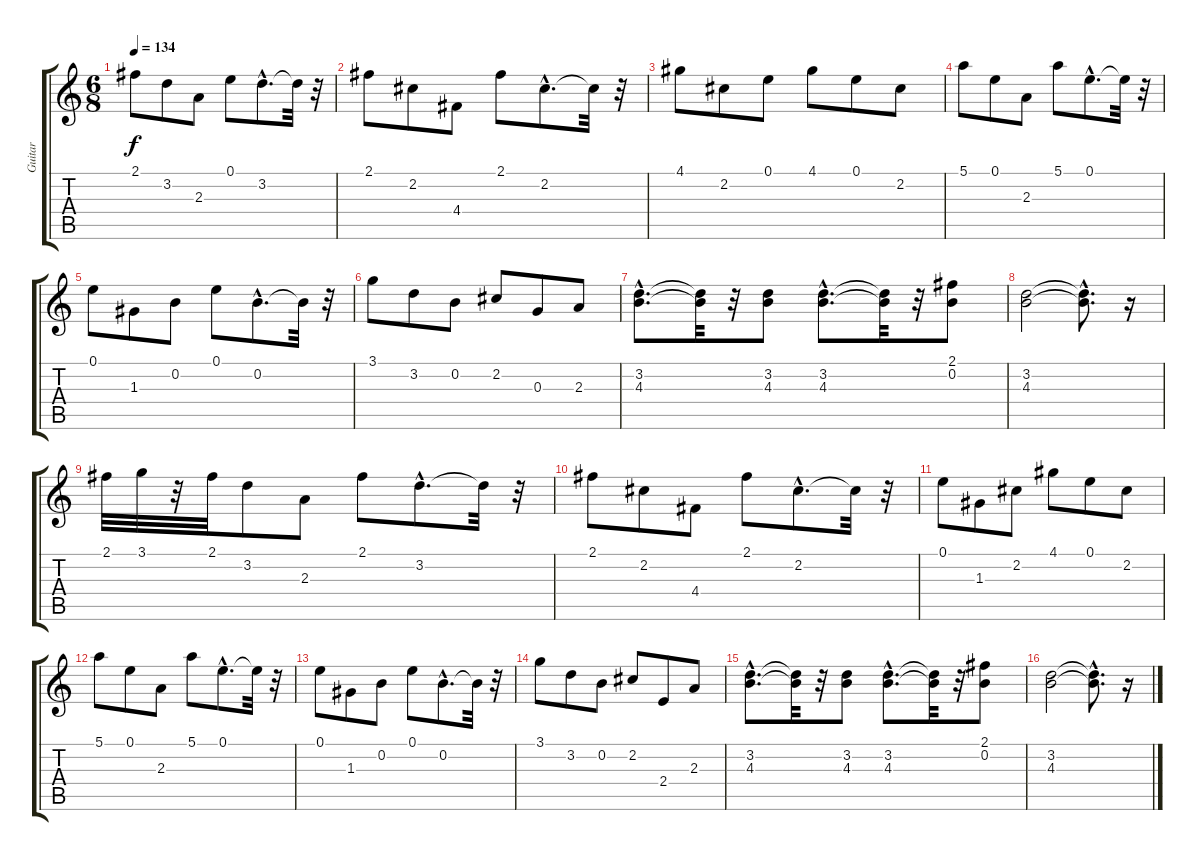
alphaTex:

\track ("Guitar" "Guitar") {instrument acousticguitarsteel}
\staff {score tabs}
\tuning (E4 B3 G3 D3 A2 E2) {hide}
\ts (6 8)
\tempo 134
\clef g2
\ks c
2.1.8{dy f instrument acousticguitarsteel} 3.2.8 2.3.8 0.1.8 3.2{hac}.8{d} 3.2{t}.32 r.32 |
2.1.8 2.2.8 4.4.8 2.1.8 2.2{hac}.8{d} 2.2{t}.32 r.32 |
4.1.8 2.2.8 0.1.8 4.1.8 0.1.8 2.2.8 |
5.1.8 0.1.8 2.3.8 5.1.8 0.1{hac}.8{d} 0.1{t}.32 r.32 |
0.1.8 1.3.8 0.2.8 0.1.8 0.2{hac}.8{d} 0.2{t}.32 r.32 |
3.1.8 3.2.8 0.2.8 2.2.8 0.3.8 2.3.8 |
(3.2{hac} 4.3{hac}).8{d} (3.2{t} 4.3{t}).32 r.32 (3.2 4.3).8 (3.2{hac} 4.3{hac}).8{d} (3.2{t} 4.3{t}).32 r.32 (2.1 0.2).8 |
(3.2 4.3).2 (3.2{hac t} 4.3{hac t}).8{d} r.16 |
2.1.32 3.1.32 r.32 2.1.32 3.2.8 2.3.8 2.1.8 3.2{hac}.8{d} 3.2{t}.32 r.32 |
2.1.8 2.2.8 4.4.8 2.1.8 2.2{hac}.8{d} 2.2{t}.32 r.32 |
0.1.8 1.3.8 2.2.8 4.1.8 0.1.8 2.2.8 |
5.1.8 0.1.8 2.3.8 5.1.8 0.1{hac}.8{d} 0.1{t}.32 r.32 |
0.1.8 1.3.8 0.2.8 0.1.8 0.2{hac}.8{d} 0.2{t}.32 r.32 |
3.1.8 3.2.8 0.2.8 2.2.8 2.4.8 2.3.8 |
(3.2{hac} 4.3{hac}).8{d} (3.2{t} 4.3{t}).32 r.32 (3.2 4.3).8 (3.2{hac} 4.3{hac}).8{d} (3.2{t} 4.3{t}).32 r.32 (2.1 0.2).8 |
(3.2 4.3).2 (3.2{hac t} 4.3{hac t}).8{d} r.16
